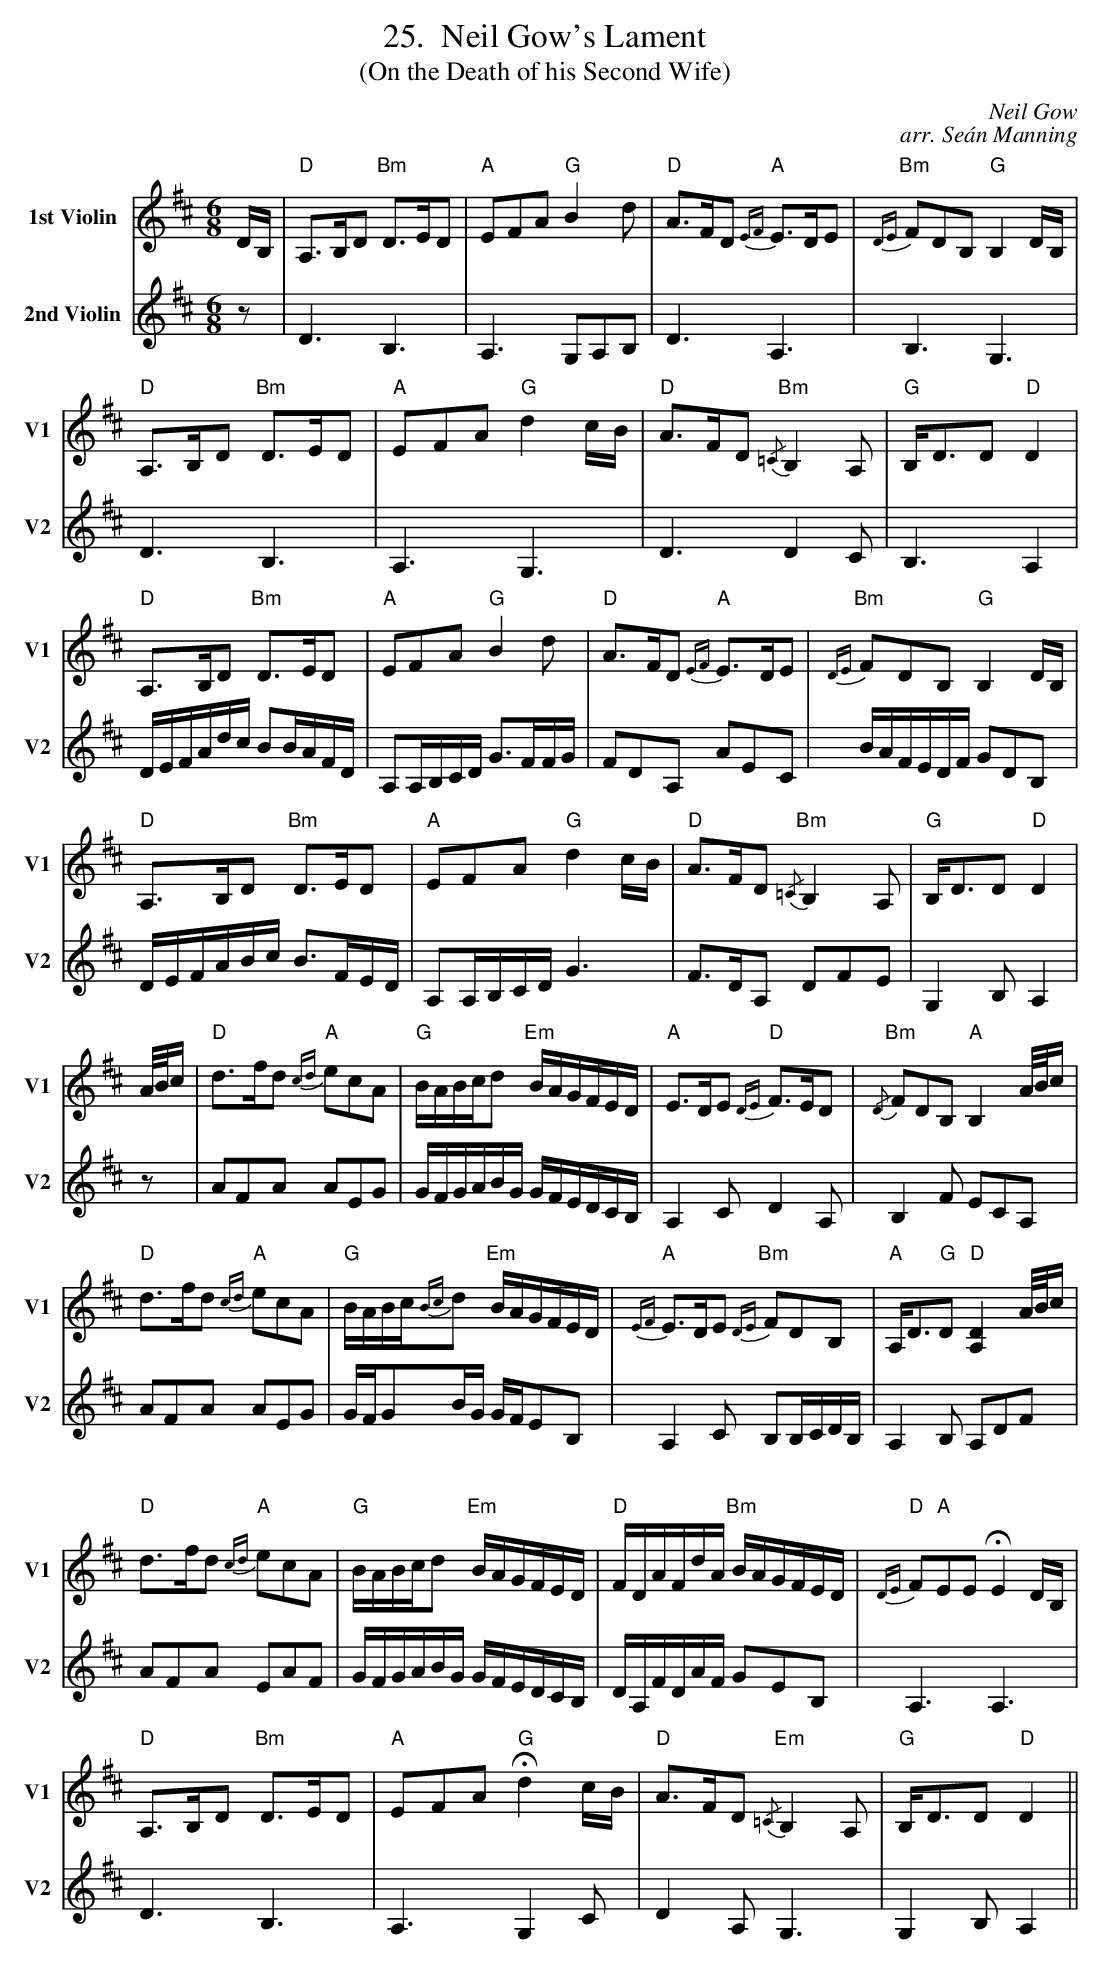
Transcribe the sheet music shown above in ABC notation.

X:1
T:Neil Gow's Lament
T:(On the Death of his Second Wife)
C:Neil Gow
C:arr. Seán Manning
M:6/8
%%score 1 | 2
K:Dmaj
V:1 name="1st Violin" sname=V1
D/B,/|"D"A,>B,D "Bm"D>ED|"A"EFA "G"B2d|"D"A>FD "A"{EF}E>DE|"Bm"{DE}FDB, "G"B,2D/B,/|
"D"A,>B,D "Bm"D>ED|"A"EFA "G"d2c/B/|"D"A>FD "Bm"{/=C}B,2A,|"G"B,<DD "D"D2|
"D"A,>B,D "Bm"D>ED|"A"EFA "G"B2d|"D"A>FD "A"{EF}E>DE|"Bm"{DE}FDB, "G"B,2D/B,/|
"D"A,>B,D "Bm"D>ED|"A"EFA "G"d2c/B/|"D"A>FD "Bm"{/=C}B,2A,|"G"B,<DD "D"D2|
A//B//c/|"D"d>fd "A"{cd}ecA|"G"B/A/B/c/d "Em"B/A/G/F/E/D/|"A"E>DE "D"{DE}F>ED|"Bm"{/D}FDB, "A"B,2 A//B//c/|
"D"d>fd "A"{cd}ecA|"G"B/A/B/c/{Bc}d "Em"B/A/G/F/E/D/|"A"{EF}E>DE "Bm"{DE}FDB,|"A"A,<D"G"D "D"[D2A,2]A//B//c/|
"D"d>fd "A"{cd}ecA|"G"B/A/B/c/d "Em"B/A/G/F/E/D/|"D"F/D/A/F/d/A/ "Bm"B/A/G/F/E/D/|"D"{DE}F"A"EE !fermata!E2D/B,/|
"D"A,>B,D "Bm"D>ED|"A"EFA "G"!fermata!d2c/B/|"D"A>FD "Em"{/=C}B,2A,|"G"B,<DD "D"D2||
V:2 name="2nd Violin" sname=V2
z|D3 B,3|A,3 G,A,B,|D3 A,3|B,3 G,3|
D3 B,3|A,3 G,3|D3 D2C|B,3 A,2|
D/E/F/A/d/c/ BB/A/F/D/|A,A,/B,/C/D/ G>FF/G/|FDA, AEC|B/A/F/E/D/F/ GDB,|
D/E/F/A/B/c/ B>FE/D/|A,A,/B,/C/D/ G3|F>DA, DFE|G,2B, A,2|
z|AFA AEG|G/F/G/A/B/G/ G/F/E/D/C/B,/|A,2C D2A,|B,2F ECA,|
AFA AEG|G/F/GB/G/ G/F/EB,|A,2C B,B,/C/D/B,/|A,2B, A,DF|
AFA EAF|G/F/G/A/B/G/ G/F/E/D/C/B,/|D/A,/F/D/A/F/ GEB,|A,3 A,3|
D3 B,3|A,3 G,2C|D2A, G,3|G,2B, A,2||
